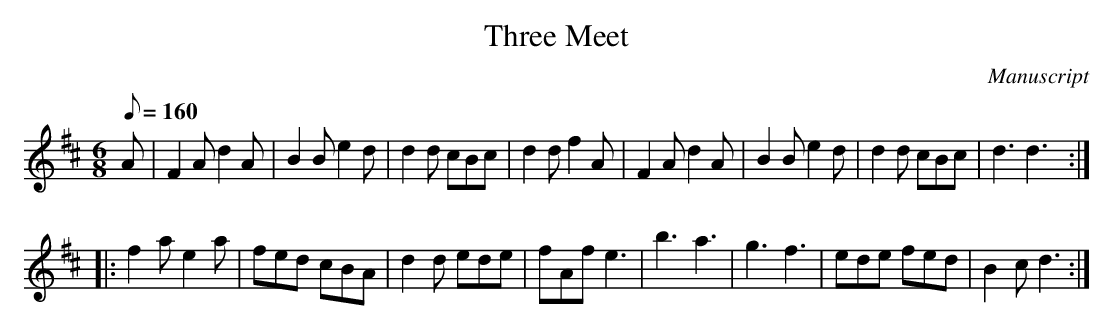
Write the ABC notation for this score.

X:1
T: Three Meet
M:6/8
L:1/8
Q:160
O:Manuscript
K:D
A|F2 A d2 A|B2 B e2 d|d2 d cBc|d2 d f2 A|F2 A d2 A|B2 B e2 d|d2 d cBc|d3 d3:|
|: f2 a e2 a|fed cBA| d2 d ede|fAf e3|b3 a3|g3 f3|ede fed|B2 c d3:|
